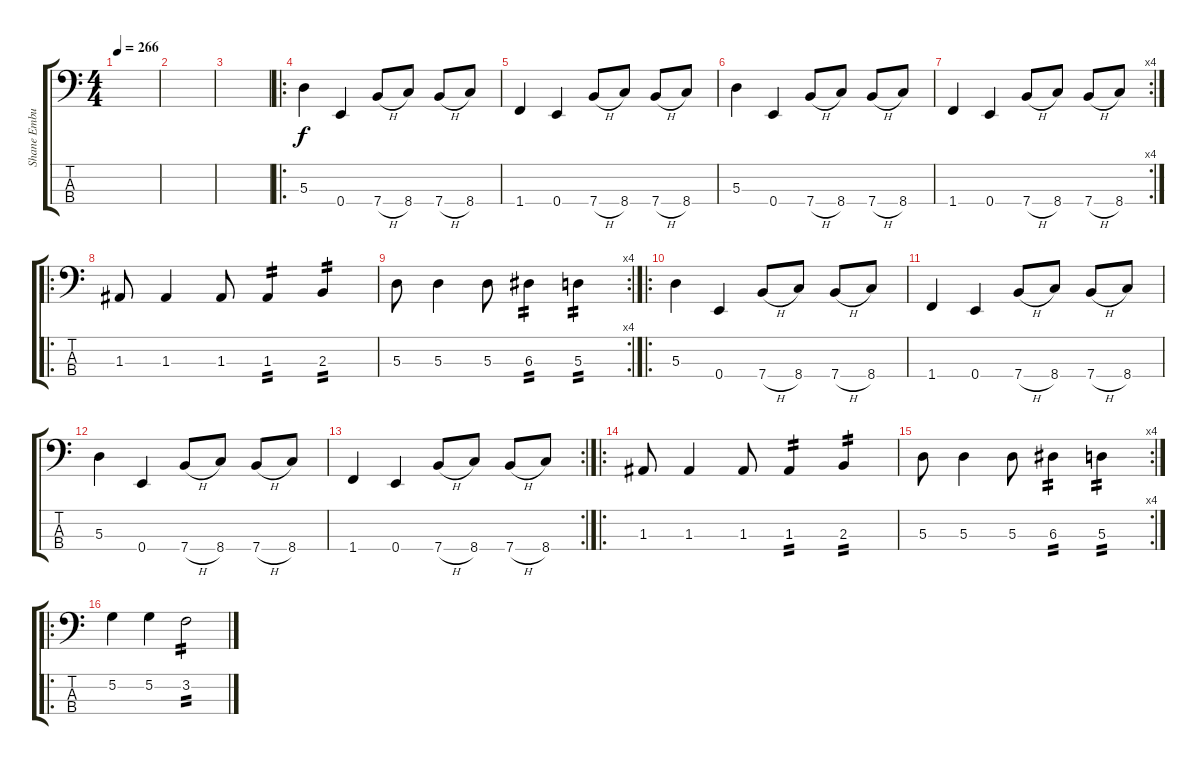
\track ("Shane Embury" "Shane Embu") {instrument electricbasspick}
\staff {score tabs}
\tuning (G2 D2 A1 E1) {hide}
\ts (4 4)
\tempo 266
\clef f4
\ks c
|
|
|
\ro
5.3.4 0.4.4 7.4{h}.8 8.4.8 7.4{h}.8 8.4.8 |
1.4.4 0.4.4 7.4{h}.8 8.4.8 7.4{h}.8 8.4.8 |
5.3.4 0.4.4 7.4{h}.8 8.4.8 7.4{h}.8 8.4.8 |
\rc 4
1.4.4 0.4.4 7.4{h}.8 8.4.8 7.4{h}.8 8.4.8 |
\ro
1.3.8 1.3.4 1.3.8 1.3.4{tp 2} 2.3.4{tp 2} |
\rc 4
5.3.8 5.3.4 5.3.8 6.3.4{tp 2} 5.3.4{tp 2} |
\ro
5.3.4 0.4.4 7.4{h}.8 8.4.8 7.4{h}.8 8.4.8 |
1.4.4 0.4.4 7.4{h}.8 8.4.8 7.4{h}.8 8.4.8 |
5.3.4 0.4.4 7.4{h}.8 8.4.8 7.4{h}.8 8.4.8 |
\rc 2
1.4.4 0.4.4 7.4{h}.8 8.4.8 7.4{h}.8 8.4.8 |
\ro
1.3.8 1.3.4 1.3.8 1.3.4{tp 2} 2.3.4{tp 2} |
\rc 4
5.3.8 5.3.4 5.3.8 6.3.4{tp 2} 5.3.4{tp 2} |
\ro
5.2.4 5.2.4 3.2.2{tp 2}
